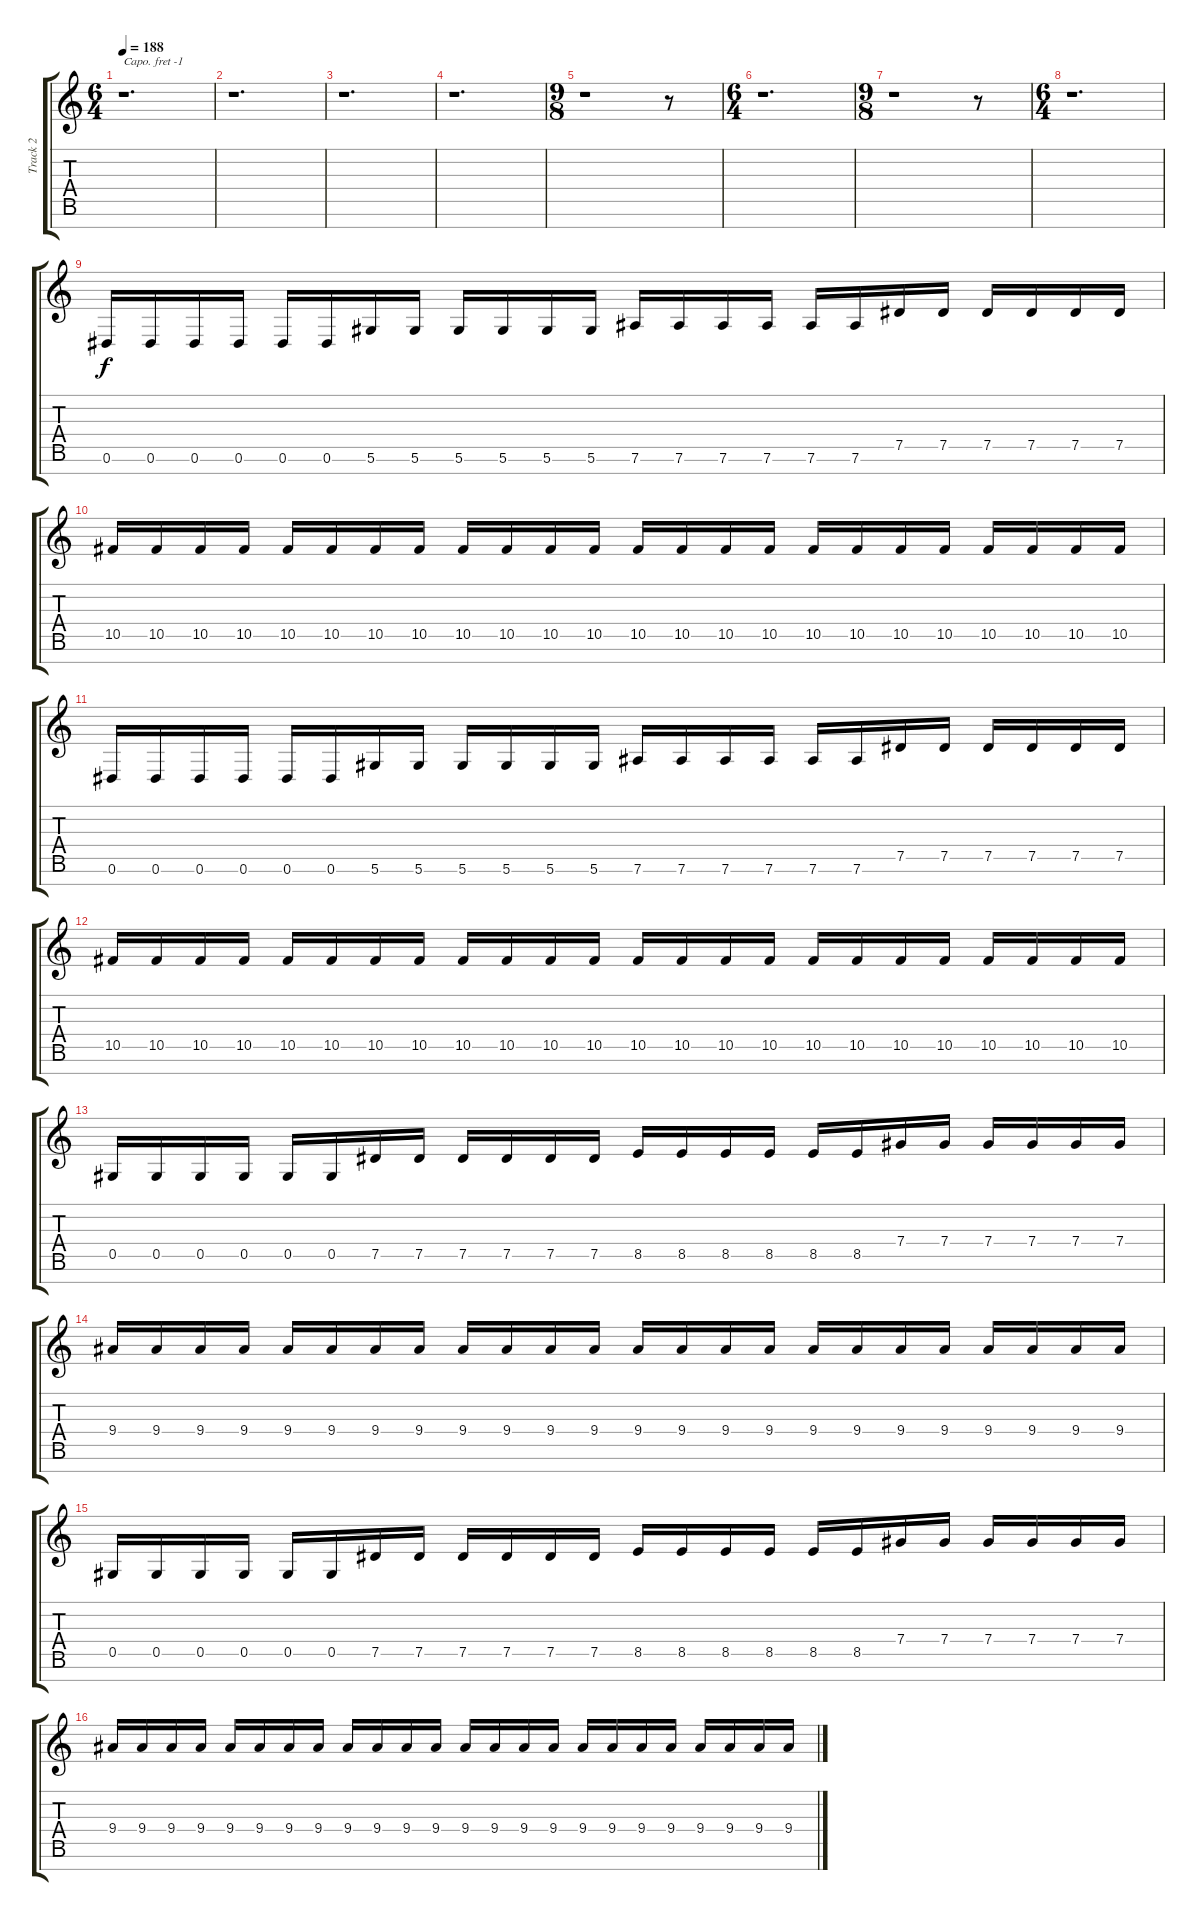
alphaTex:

\track ("Track 2" "Track 2") {instrument distortionguitar}
\staff {score tabs}
\capo -1
\tuning (E4 B3 G3 D3 A2 E2 B1) {hide}
\ts (6 4)
\tempo 188
\clef g2
\ks c
r.1{d dy f} |
r.1{d} |
r.1{d} |
r.1{d} |
\ts (9 8)
r.1 r.8 |
\ts (6 4)
r.1{d} |
\ts (9 8)
r.1 r.8 |
\ts (6 4)
r.1{d} |
0.6.16 0.6.16 0.6.16 0.6.16 0.6.16 0.6.16 5.6.16 5.6.16 5.6.16 5.6.16 5.6.16 5.6.16 7.6.16 7.6.16 7.6.16 7.6.16 7.6.16 7.6.16 7.5.16 7.5.16 7.5.16 7.5.16 7.5.16 7.5.16 |
10.5.16 10.5.16 10.5.16 10.5.16 10.5.16 10.5.16 10.5.16 10.5.16 10.5.16 10.5.16 10.5.16 10.5.16 10.5.16 10.5.16 10.5.16 10.5.16 10.5.16 10.5.16 10.5.16 10.5.16 10.5.16 10.5.16 10.5.16 10.5.16 |
0.6.16 0.6.16 0.6.16 0.6.16 0.6.16 0.6.16 5.6.16 5.6.16 5.6.16 5.6.16 5.6.16 5.6.16 7.6.16 7.6.16 7.6.16 7.6.16 7.6.16 7.6.16 7.5.16 7.5.16 7.5.16 7.5.16 7.5.16 7.5.16 |
10.5.16 10.5.16 10.5.16 10.5.16 10.5.16 10.5.16 10.5.16 10.5.16 10.5.16 10.5.16 10.5.16 10.5.16 10.5.16 10.5.16 10.5.16 10.5.16 10.5.16 10.5.16 10.5.16 10.5.16 10.5.16 10.5.16 10.5.16 10.5.16 |
0.5.16 0.5.16 0.5.16 0.5.16 0.5.16 0.5.16 7.5.16 7.5.16 7.5.16 7.5.16 7.5.16 7.5.16 8.5.16 8.5.16 8.5.16 8.5.16 8.5.16 8.5.16 7.4.16 7.4.16 7.4.16 7.4.16 7.4.16 7.4.16 |
9.4.16 9.4.16 9.4.16 9.4.16 9.4.16 9.4.16 9.4.16 9.4.16 9.4.16 9.4.16 9.4.16 9.4.16 9.4.16 9.4.16 9.4.16 9.4.16 9.4.16 9.4.16 9.4.16 9.4.16 9.4.16 9.4.16 9.4.16 9.4.16 |
0.5.16 0.5.16 0.5.16 0.5.16 0.5.16 0.5.16 7.5.16 7.5.16 7.5.16 7.5.16 7.5.16 7.5.16 8.5.16 8.5.16 8.5.16 8.5.16 8.5.16 8.5.16 7.4.16 7.4.16 7.4.16 7.4.16 7.4.16 7.4.16 |
9.4.16 9.4.16 9.4.16 9.4.16 9.4.16 9.4.16 9.4.16 9.4.16 9.4.16 9.4.16 9.4.16 9.4.16 9.4.16 9.4.16 9.4.16 9.4.16 9.4.16 9.4.16 9.4.16 9.4.16 9.4.16 9.4.16 9.4.16 9.4.16
